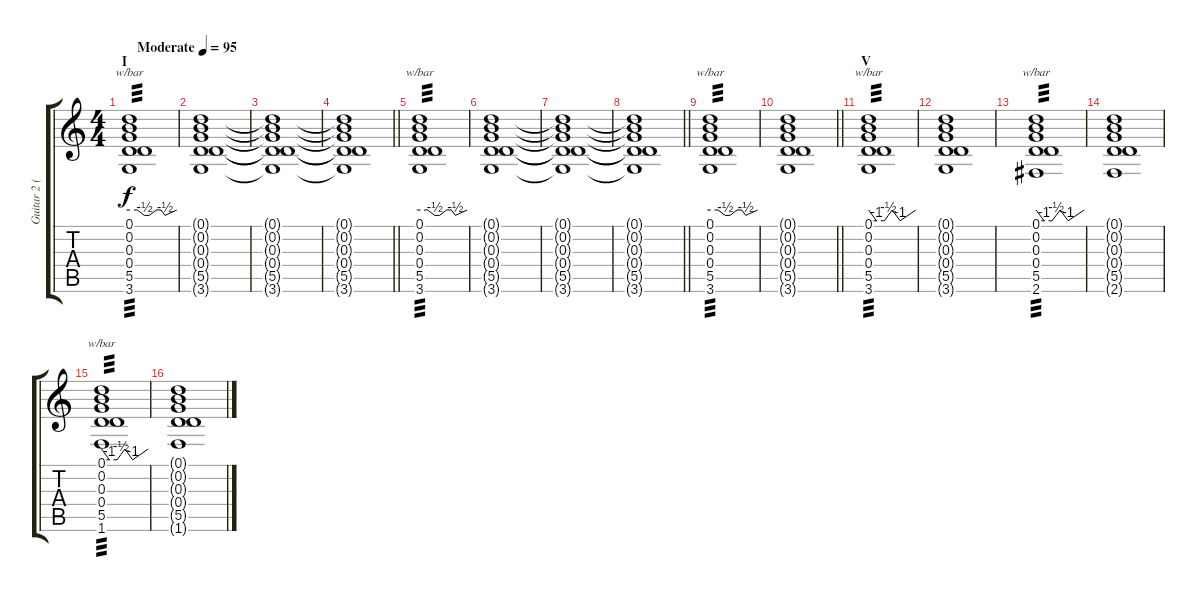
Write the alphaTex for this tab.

\track ("Guitar 2 (Play Around With Whammy bar al" "Guitar 2 (") {instrument overdrivenguitar}
\staff {score tabs}
\tuning (D4 B3 G3 D3 A2 E2) {hide}
\ts (4 4)
\section ("" "I")
\tempo (95 "Moderate")
\clef g2
\ks c
(0.1 0.2 0.3 0.4 5.5 3.6).1{tbe (custom default 0 0 10 0 19 -2 25 -2 34 0 40 0 45 -2 60 0) tp 3 dy f instrument overdrivenguitar} |
(0.1{t} 0.2{t} 0.3{t} 0.4{t} 5.5{t} 3.6{t}).1 |
(0.1{t} 0.2{t} 0.3{t} 0.4{t} 5.5{t} 3.6{t}).1 |
\barLineRight lightlight
(0.1{t} 0.2{t} 0.3{t} 0.4{t} 5.5{t} 3.6{t}).1 |
(0.1 0.2 0.3 0.4 5.5 3.6).1{tbe (custom default 0 0 10 0 19 -2 25 -2 34 0 40 0 45 -2 60 0) tp 3} |
(0.1{t} 0.2{t} 0.3{t} 0.4{t} 5.5{t} 3.6{t}).1 |
(0.1{t} 0.2{t} 0.3{t} 0.4{t} 5.5{t} 3.6{t}).1 |
\barLineRight lightlight
(0.1{t} 0.2{t} 0.3{t} 0.4{t} 5.5{t} 3.6{t}).1 |
(0.1 0.2 0.3 0.4 5.5 3.6).1{tbe (custom default 0 0 10 0 19 -2 25 -2 34 0 40 0 45 -2 60 0) tp 3} |
\barLineRight lightlight
(0.1{t} 0.2{t} 0.3{t} 0.4{t} 5.5{t} 3.6{t}).1 |
\section ("" "V")
(0.1 0.2 0.3 0.4 5.5 3.6).1{tbe (custom default 0 0 10 -4 20 -4 25 -2 30 0 40 -4 60 0) tp 3} |
(0.1{t} 0.2{t} 0.3{t} 0.4{t} 5.5{t} 3.6{t}).1 |
(0.1 0.2 0.3 0.4 5.5 2.6).1{tbe (custom default 0 0 10 -4 20 -4 25 -2 30 0 40 -4 60 0) tp 3} |
(0.1{t} 0.2{t} 0.3{t} 0.4{t} 5.5{t} 2.6{t}).1 |
(0.1 0.2 0.3 0.4 5.5 1.6).1{tbe (custom default 0 0 10 -4 20 -4 25 -2 30 0 40 -4 60 0) tp 3} |
(0.1{t} 0.2{t} 0.3{t} 0.4{t} 5.5{t} 1.6{t}).1
